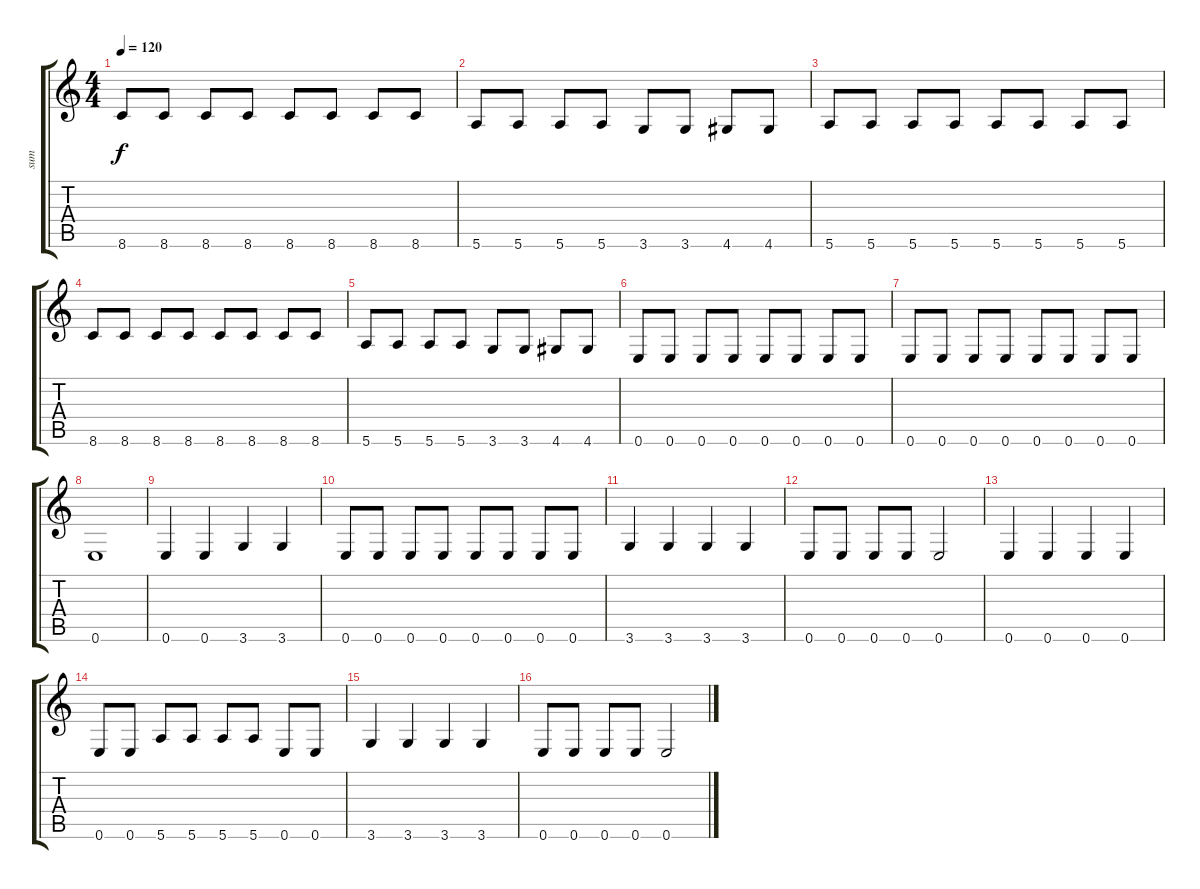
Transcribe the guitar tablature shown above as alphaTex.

\track ("sum" "sum") {instrument electricbassfinger}
\staff {score tabs}
\tuning (E4 B3 G3 D3 A2 E2) {hide}
\ts (4 4)
\tempo 120
\clef g2
\ks c
8.6.8{dy f} 8.6.8 8.6.8 8.6.8 8.6.8 8.6.8 8.6.8 8.6.8 |
5.6.8 5.6.8 5.6.8 5.6.8 3.6.8 3.6.8 4.6.8 4.6.8 |
5.6.8 5.6.8 5.6.8 5.6.8 5.6.8 5.6.8 5.6.8 5.6.8 |
8.6.8 8.6.8 8.6.8 8.6.8 8.6.8 8.6.8 8.6.8 8.6.8 |
5.6.8 5.6.8 5.6.8 5.6.8 3.6.8 3.6.8 4.6.8 4.6.8 |
0.6.8 0.6.8 0.6.8 0.6.8 0.6.8 0.6.8 0.6.8 0.6.8 |
0.6.8 0.6.8 0.6.8 0.6.8 0.6.8 0.6.8 0.6.8 0.6.8 |
0.6.1 |
0.6.4 0.6.4 3.6.4 3.6.4 |
0.6.8 0.6.8 0.6.8 0.6.8 0.6.8 0.6.8 0.6.8 0.6.8 |
3.6.4 3.6.4 3.6.4 3.6.4 |
0.6.8 0.6.8 0.6.8 0.6.8 0.6.2 |
0.6.4 0.6.4 0.6.4 0.6.4 |
0.6.8 0.6.8 5.6.8 5.6.8 5.6.8 5.6.8 0.6.8 0.6.8 |
3.6.4 3.6.4 3.6.4 3.6.4 |
0.6.8 0.6.8 0.6.8 0.6.8 0.6.2
